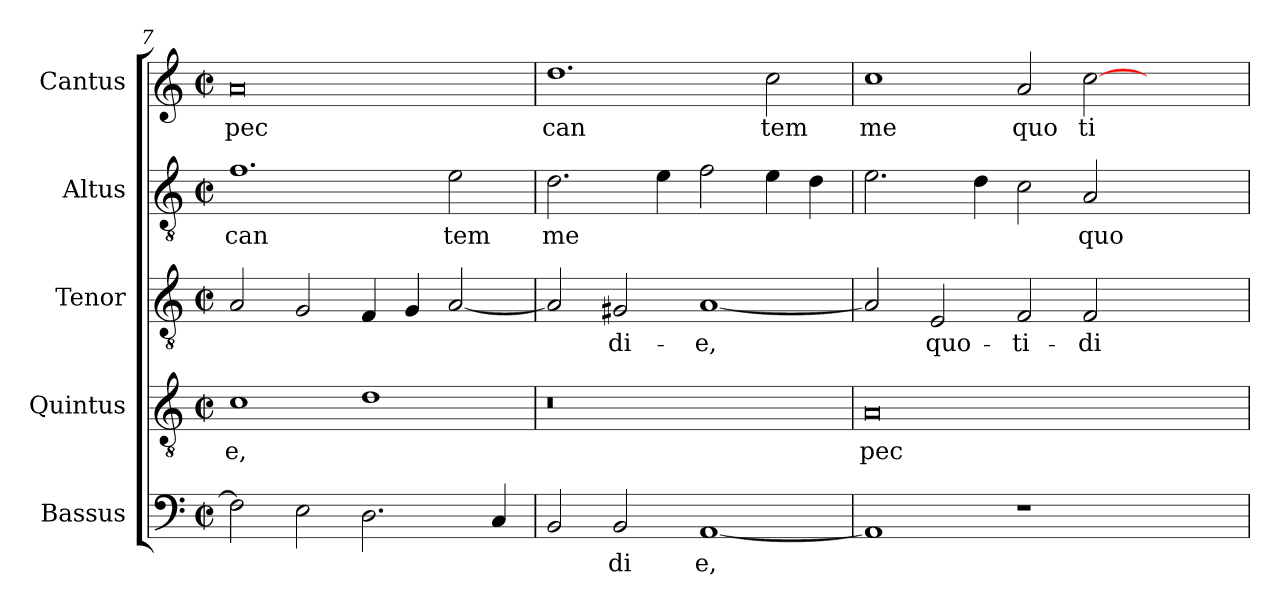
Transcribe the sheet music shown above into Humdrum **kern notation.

**kern	**text	**kern	**text	**kern	**text	**kern	**text	**kern	**text
*part5	*part5	*part4	*part4	*part3	*part3	*part2	*part2	*part1	*part1
*staff5	*staff5	*staff4	*staff4	*staff3	*staff3	*staff2	*staff2	*staff1	*staff1
*I"Bassus	*	*I"Quintus	*	*I"Tenor	*	*I"Altus	*	*I"Cantus	*
!!LO:LB:g=z
*clefF4	*	*clefGv2	*	*clefGv2	*	*clefGv2	*	*clefG2	*
*M2/2	*	*M2/2	*	*M2/2	*	*M2/2	*	*M2/2	*
*met(c|)	*	*met(c|)	*	*met(c|)	*	*met(c|)	*	*met(c|)	*
=7	=7	=7	=7	=7	=7	=7	=7	=7	=7
!	!	!	!LO:LY:b:cj	!	!	!	!LO:LY:b:cj	!	!LO:LY:b:cj
2F\]	.	1c	-e,	2A/	.	1.f	can	0a	pec
2E\	.	.	.	2G/	.	.	.	.	.
2.D\	.	1d	.	4F/	.	.	.	.	.
.	.	.	.	4G/	.	.	.	.	.
!	!	!	!	!	!	!	!LO:LY:b:cj	!	!
.	.	.	.	[<2A/	.	2e\	tem	.	.
4C/	.	.	.	.	.	.	.	.	.
=8	=8	=8	=8	=8	=8	=8	=8	=8	=8
!	!	!	!	!	!	!	!LO:LY:b	!	!LO:LY:b:cj
2BB/	.	0r	.	2A/]	.	2.d\	me	1.dd	can
!	!LO:LY:b:cj	!	!	!	!LO:LY:b:cj	!	!	!	!
2BB/	di	.	.	2G#/	-di-	.	.	.	.
.	.	.	.	.	.	4e\	.	.	.
!	!LO:LY:b:cj	!	!	!	!LO:LY:b:cj	!	!	!	!
[<1AA	e,	.	.	[<1A	-e,	2f\	.	.	.
!	!	!	!	!	!	!	!	!	!LO:LY:b:cj
.	.	.	.	.	.	4e\	.	2cc\	tem
.	.	.	.	.	.	4d\	.	.	.
=9	=9	=9	=9	=9	=9	=9	=9	=9	=9
!	!	!	!LO:LY:b:cj	!	!	!	!	!	!LO:LY:b:cj
1AA]	.	0A	pec-	2A/]	.	2.e\	.	1cc	me
!	!	!	!	!	!LO:LY:b:cj	!	!	!	!
.	.	.	.	2E/	quo-	.	.	.	.
.	.	.	.	.	.	4d\	.	.	.
!LO:N:vis=1	!	!	!	!	!LO:LY:b:cj	!	!	!	!LO:LY:b:cj
0r	.	.	.	2F/	-ti-	2c\	.	2a/	quo
!	!	!	!	!	!LO:LY:b:cj	!	!LO:LY:b:cj	!	!LO:LY:b:cj
.	.	.	.	2F/	-di-	2A/	quo	[>2cc\	ti
.	.	1ryy	.	1ryy	.	1ryy	.	1ryy	.
=	=	=	=	=	=	=	=	=	=
*-	*-	*-	*-	*-	*-	*-	*-	*-	*-
